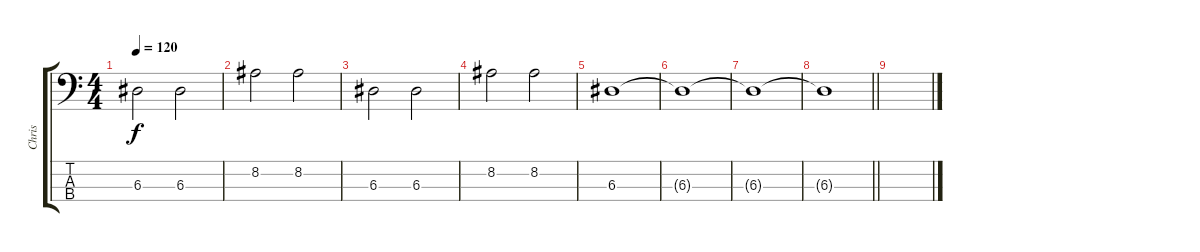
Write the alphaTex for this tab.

\track ("Chris" "Chris") {instrument electricbassfinger}
\staff {score tabs}
\tuning (G2 D2 A1 E1) {hide}
\ts (4 4)
\tempo 120
\clef f4
\ks c
6.3.2{dy f} 6.3.2 |
8.2.2 8.2.2 |
6.3.2 6.3.2 |
8.2.2 8.2.2 |
6.3.1 |
6.3{t}.1 |
6.3{t}.1 |
\barLineRight lightlight
6.3{t}.1 |
\section ("" "")
